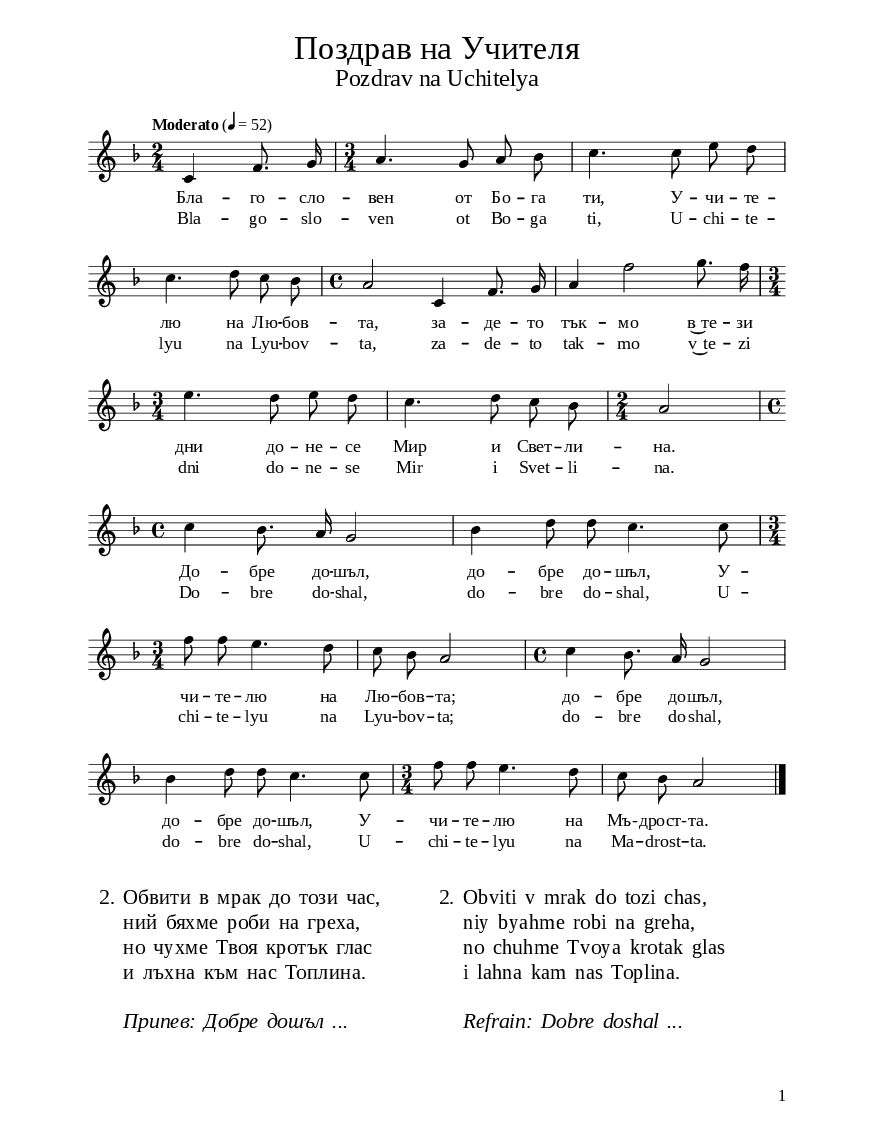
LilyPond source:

\version "2.24.0"

% include paper part and global functions
\include "include/globals.ily"

\bookpart {
  \include "include/bookpart-paper.ily"
  \score {
    \include "include/score-layout.ily"

    \new Voice \absolute  {
      \clef treble
      \key f \major
      \time 2/4
      \tempoFunc "Moderato" 4 "52"
      \autoBeamOff


      c'4 f'8. g'16 | \time 3/4 a'4. g'8 a' bes' | c''4. c''8 e'' d'' | \break 
      
      c''4. d''8 c'' bes'  | \time 4/4  a'2 c'4 f'8. g'16 | a'4 f''2 g''8. f''16  | \break
      
      \time 3/4  e''4. d''8 e'' d'' | c''4. d''8 c'' bes'  | \time 2/4 a'2 | \break  \time 4/4  c''4   bes'8. a'16 g'2| 
      
       bes'4  d''8 d'' c''4. c''8  | \break 
       
       \time 3/4  f''8 f'' e''4.  d''8 | c'' bes' a'2 | \time 4/4 c''4  bes'8. a'16 g'2 \break |

      bes'4 d''8 d'' c''4. c''8 \time 3/4  f''8 f'' e''4. d''8 | c'' bes' a'2 \bar "|."

    }

    \addlyrics {
      Бла -- го -- сло -- вен от Бо -- га ти, У -- чи -- те --
      лю на Лю -- бов -- та, за -- де -- то тък -- мо
      в~те -- зи дни до -- не -- се Мир и Свет -- ли -- на.
      До -- бре до -- шъл, до -- бре до -- шъл,
      У -- чи -- те -- лю на Лю -- бов -- та; до --
      бре до -- шъл, до -- бре до -- шъл, У -- чи --
      те -- лю на "Мъ-" -- "дрост-" -- та.
    }

    \addlyrics {
      Bla -- go -- slo -- ven ot Bo -- ga ti, U -- chi -- te --
      lyu na Lyu -- bov -- ta, za -- de -- to tak -- mo
      v~te -- zi dni do -- ne -- se Mir i Svet -- li -- na.
      Do -- bre do -- shal, do -- bre do -- shal,
      U -- chi -- te -- lyu na Lyu -- bov -- ta; do --
      bre do -- shal, do -- bre do -- shal, U -- chi --
      te -- lyu na Ma -- drost -- ta.
    }

    \header {
      title = \titleFunc "Поздрав на Учителя" "Pozdrav na Uchitelya"
    }

    \midi{}

  } % score

  \markup \fontsize #bgCoupletFontSize {
    \hspace #1
    \override #`(baseline-skip . ,bgCoupletBaselineSkip)
    \column {
      \line { 2. Обвити в мрак до този час, }
      \line { "   " ний бяхме роби на греха, }

      \line { "   " но чухме Твоя кротък глас }

      \line { "   " и лъхна към нас Топлина. }
      \line { "   " }

      \line { "   " \italic{Припев: Добре дошъл ...} }
    }

    \hspace #5
    \override #`(baseline-skip . ,bgCoupletBaselineSkip)
    \column {
      \line { 2. Obviti v mrak do tozi chas, }
      \line { "   " niy byahme robi na greha, }

      \line { "   " no chuhme Tvoya krotak glas }

      \line { "   " i lahna kam nas Toplina. }
      \line { "   " }

      \line { "   " \italic{Refrain: Dobre doshal ...} }
    } %column
  } % markup
  \pageBreak

  \markup \fontsize #bgCoupletFontSize {
    \hspace #1
    \override #`(baseline-skip . ,bgCoupletBaselineSkip)
    \column {
      \line { 3. Учителю Благословен, }

      \line { "   " Ти ни сърцата обнови, }

      \line { "   " запали Огън в нас свещен }

      \line { "   " и сладки думи оживи. }

      \line { "   " }

      \line { "   " \italic{Припев: Добре дошъл ...} }
      \line { "   " }

      \line { 4. Учителю, наш скъпи гост, }

      \line { "   " привет от нас Ти приеми; }

      \line { "   " със радост ний готови сме }

      \line { "   " да жертваме живота свой. }
    }

    \hspace #5
    \override #`(baseline-skip . ,bgCoupletBaselineSkip)
    \column {
      \line { 3. Uchitelyu Blagosloven, }

      \line { "   " Ti ni sartsata obnovi, }

      \line { "   " zapali Ogan v nas sveshten }

      \line { "   " i sladki dumi ozhivi. }

      \line { "   " }

      \line { "   " \italic{Refrain: Dobre doshal ...} }
      \line { "   " }

      \line { 4. Uchitelyu, nash skapi gost, }

      \line { "   " privet ot nas Ti priemi; }

      \line { "   " sas radost niy gotovi sme }

      \line { "   " da zhertvame zhivota svoy. }
    } %column
  } % markup

  \markup \empty-three

  % include foreign translation(s) of the song
  \version "2.24.0"

\markup \fill-line { \fontsize #deTitleFontSize "Gruß an den Meister" }
\markup \null
\markup \fontsize #deCoupletFontSize {
  \hspace #10
  \override #`(baseline-skip . ,deCoupletBaselineSkip)

  \column {

    \line { 1. Gesegnet bist du von Gott, }

    \line { "   " oh Meister der Liebe, }

    \line { "   " denn gerade in diesen Tagen}

    \line { "   " hast du Frieden und Licht gebracht.}
    \line { "   " }

    \line { "   " \italic { Refrain :}  }

    \line { "   " Sei willkommen, sei willkommen,}

    \line { "   " Meister der Liebe; }

    \line { "   " sei willkommen, sei willkommen, }

    \line { "   " Meister der Weisheit!}
    \line { "   " }

    \line { 2. Bis zu dieser Stunde von Dunkelheit eingehüllt, }

    \line { "   " waren wir Sklaven der Sünde,}

    \line { "   " aber wir haben deine sanfte Stimme gehört, }

    \line { "   " und Wärme hauchte uns an.}
    \line { "   " }

    \line { "   " \italic { Refrain ...}  }
    \line { "   " }

    \line { 3. Gesegneter Meister,}

    \line { "   " du hast unsere Herzen erneuert, }

    \line { "   " du hast in uns ein heiliges Feuer angezündet}

    \line { "   " und süße Worte belebt.}
    \line { "   " }

    \line { "   " \italic { Refrain ...}  }
    \line { "   " }


    \line { 4. Meister, unser lieber Gast, }

    \line { "   " nimm unseren Gruß an; }

    \line { "   " mit Freude sind wir bereit, }

    \line { "   " unser Leben zu opfern.}


  }
}


} % bookpart
